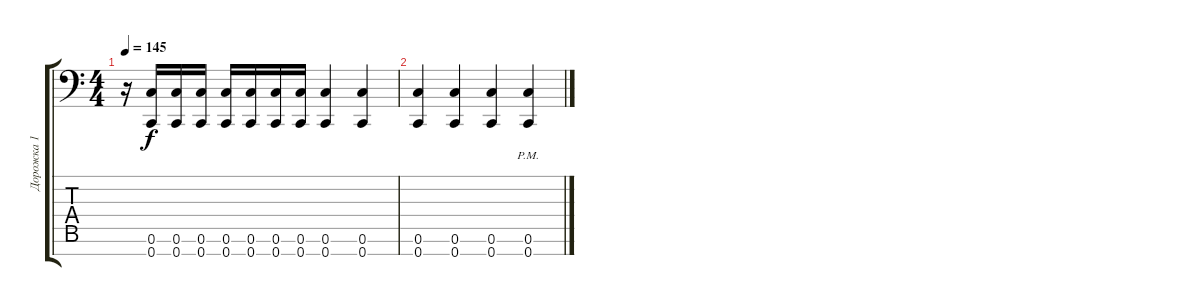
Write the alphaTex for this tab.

\track ("Дорожка 1" "Дорожка 1") {instrument distortionguitar}
\staff {score tabs}
\tuning (D4 A3 F3 C3 G2 C2 C1) {hide}
\ts (4 4)
\tempo 145
\clef f4
\ks c
r.16{dy f} (0.6{t} 0.7{t}).16 (0.6 0.7).16 (0.6 0.7).16 (0.6 0.7).16 (0.6 0.7).16 (0.6 0.7).16 (0.6 0.7).16 (0.6 0.7).4 (0.6 0.7).4 |
(0.6 0.7).4 (0.6 0.7).4 (0.6 0.7).4 (0.6 0.7{pm}).4
